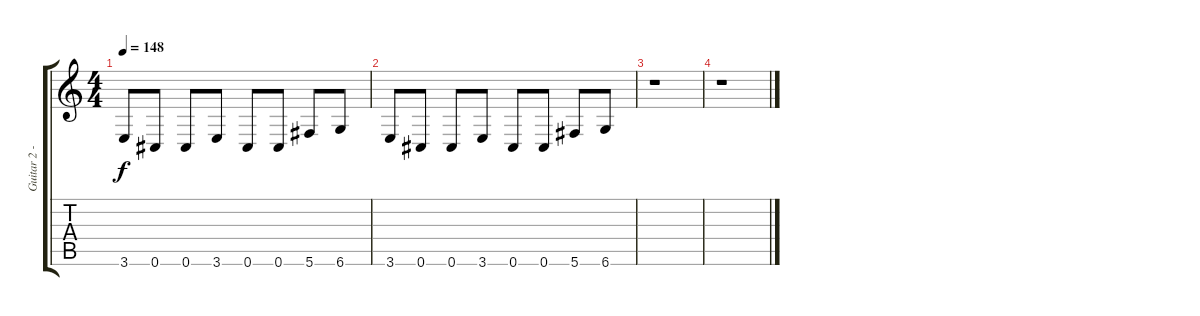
\track ("Guitar 2 - Scott Stevens" "Guitar 2 -") {instrument distortionguitar}
\staff {score tabs}
\tuning (Eb4 Bb3 Gb3 Db3 Ab2 Db2) {hide}
\ts (4 4)
\tempo 148
\clef g2
\ks c
3.6.8{dy f} 0.6.8 0.6.8 3.6.8 0.6.8 0.6.8 5.6.8 6.6.8 |
3.6.8 0.6.8 0.6.8 3.6.8 0.6.8 0.6.8 5.6.8 6.6.8 |
r.1 |
r.1
